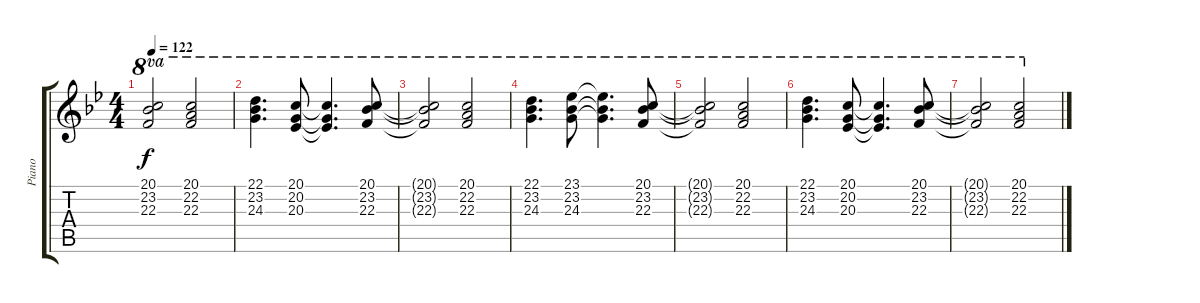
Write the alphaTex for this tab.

\track ("Piano" "Piano") {instrument electricgrandpiano}
\staff {score tabs}
\tuning (E4 B3 G3 D3 A2 E2) {hide}
\ts (4 4)
\tempo 122
\clef g2
\ks gminor
(20.1{t} 23.2{t} 22.3{t}).2{ot 8va dy f} (20.1 22.2 22.3).2{ot 8va} |
(22.1 23.2 24.3).4{d ot 8va} (20.1 20.2 20.3).8{ot 8va} (20.1{t} 20.2{t} 20.3{t}).4{d ot 8va} (20.1 23.2 22.3).8{ot 8va} |
(20.1{t} 23.2{t} 22.3{t}).2{ot 8va} (20.1 22.2 22.3).2{ot 8va} |
(22.1 23.2 24.3).4{d ot 8va volume 0} (23.1 23.2 24.3).8{ot 8va} (23.1{t} 23.2{t} 24.3{t}).4{d ot 8va} (20.1 23.2 22.3).8{ot 8va} |
(20.1{t} 23.2{t} 22.3{t}).2{ot 8va} (20.1 22.2 22.3).2{ot 8va} |
(22.1 23.2 24.3).4{d ot 8va} (20.1 20.2 20.3).8{ot 8va} (20.1{t} 20.2{t} 20.3{t}).4{d ot 8va} (20.1 23.2 22.3).8{ot 8va} |
(20.1{t} 23.2{t} 22.3{t}).2{ot 8va} (20.1 22.2 22.3).2{ot 8va}
